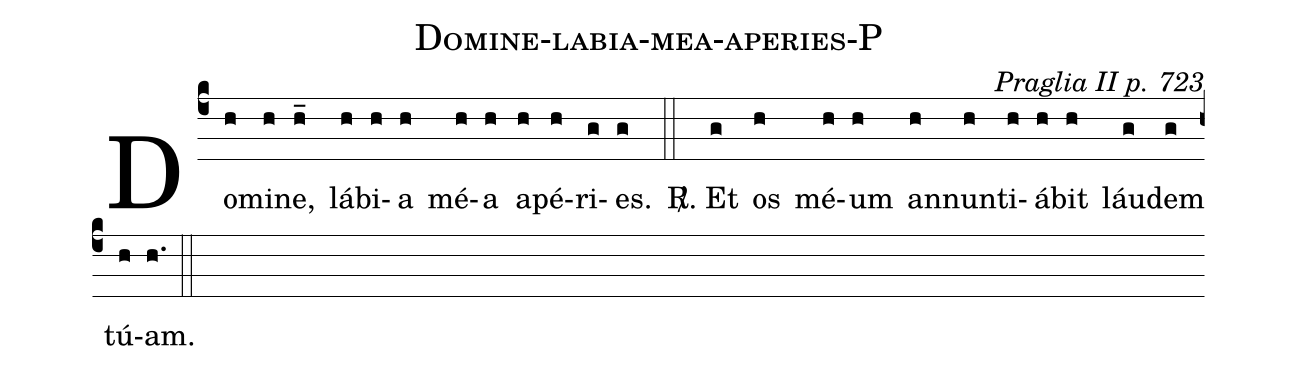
name: Domine-labia-mea-aperies-P;
commentary: Praglia II p. 723;
%%
(c4) Do(h)mi(h)ne,(h_) lá(h)bi(h)a(h) mé(h)a(h) a(h)pé(h)ri(g)es.(g) (::) <sp>R/</sp>. Et(g) os(h) mé(h)um(h) an(h)nun(h)ti(h)á(h)bit(h) láu(g)dem(g) tú(h)am.(h.) (::)
